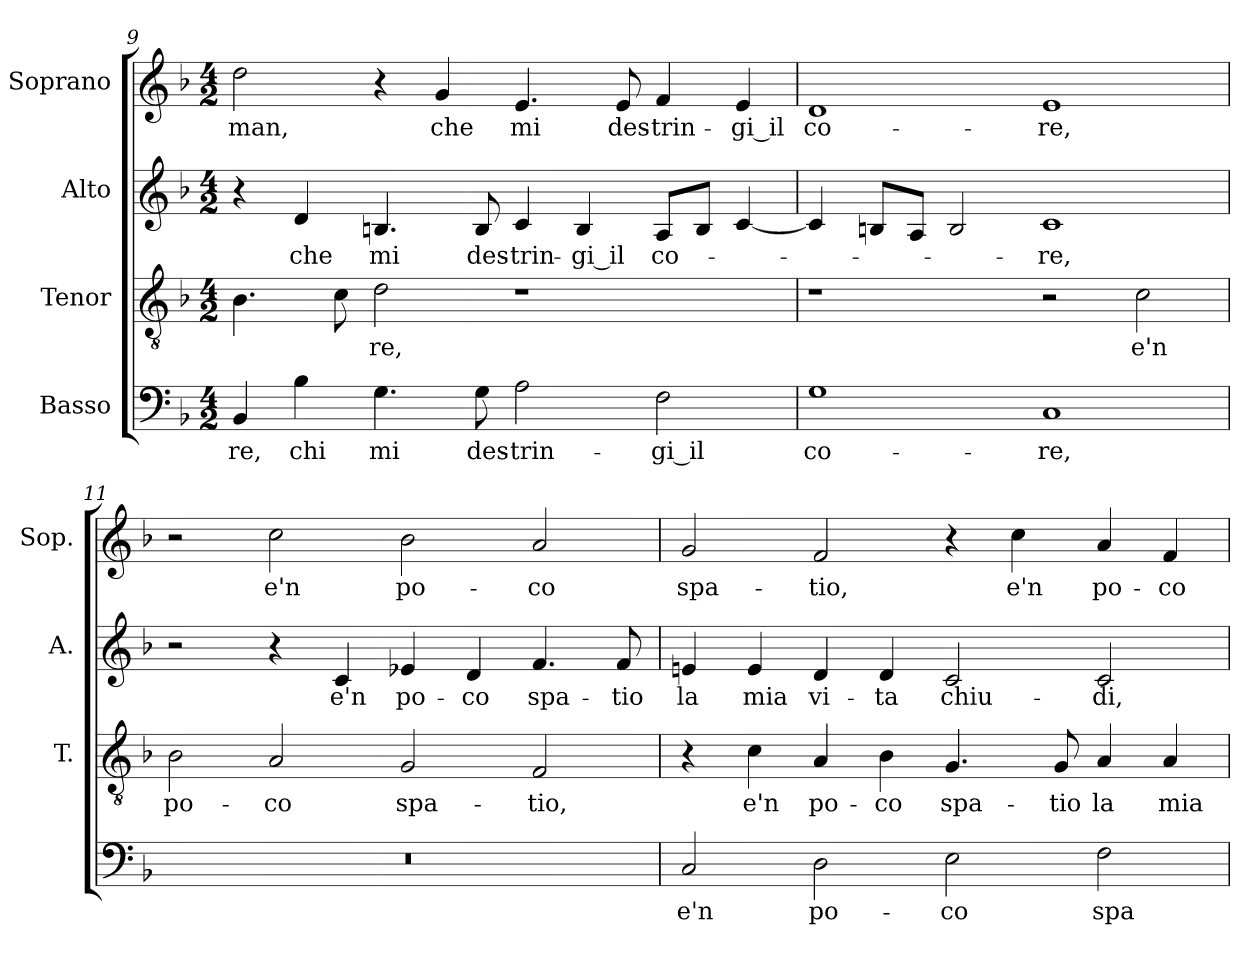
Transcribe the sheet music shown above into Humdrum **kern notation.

**kern	**text	**kern	**text	**kern	**text	**kern	**text
*part4	*part4	*part3	*part3	*part2	*part2	*part1	*part1
*staff4	*staff4	*staff3	*staff3	*staff2	*staff2	*staff1	*staff1
*I"Basso	*	*I"Tenor	*	*I"Alto	*	*I"Soprano	*
*	*	*I'T.	*	*I'A.	*	*I'Sop.	*
!!LO:LB:g=z
*clefF4	*	*clefGv2	*	*clefG2	*	*clefG2	*
*	*	*ITrd7c12	*	*	*	*	*
*k[b-]	*	*k[b-]	*	*k[b-]	*	*k[b-]	*
*F:	*	*F:	*	*F:	*	*F:	*
*M4/2	*	*M4/2	*	*M4/2	*	*M4/2	*
=9	=9	=9	=9	=9	=9	=9	=9
!	!LO:LY:b:color=#000000	!	!	!	!	!	!
!	!	!	!	!	!	!	!LO:LY:b:color=#000000
4BB-i/	-re,	4.BB-i\	.	4r	.	2ddi\	man,
!	!LO:LY:b:color=#000000	!	!	!	!	!	!
!	!	!	!	!	!LO:LY:b:color=#000000	!	!
4B-i\	chi	.	.	4di/	che	.	.
.	.	8Ci\	.	.	.	.	.
!	!LO:LY:b:color=#000000	!	!	!	!	!	!
!	!	!	!LO:LY:b:color=#000000	!	!	!	!
!	!	!	!	!	!LO:LY:b:color=#000000	!	!
4.Gi\	mi	2Di\	-re,	4.Bni/	mi	4r	.
!	!	!	!	!	!	!	!LO:LY:b:color=#000000
.	.	.	.	.	.	4gi/	che
!	!LO:LY:b:color=#000000	!	!	!	!	!	!
!	!	!	!	!	!LO:LY:b:color=#000000	!	!
8Gi\	des-	.	.	8Bi/	des-	.	.
!	!LO:LY:b:color=#000000	!	!	!	!	!	!
!	!	!	!	!	!LO:LY:b:color=#000000	!	!
!	!	!	!	!	!	!	!LO:LY:b:color=#000000
2Ai\	-trin-	1r	.	4ci/	-trin-	4.ei/	mi
!	!	!	!	!	!LO:LY:b:color=#000000	!	!
.	.	.	.	4Bi/	-gi_il	.	.
!	!	!	!	!	!	!	!LO:LY:b:color=#000000
.	.	.	.	.	.	8ei/	des-
!	!LO:LY:b:color=#000000	!	!	!	!	!	!
!	!	!	!	!	!LO:LY:b:color=#000000	!	!
!	!	!	!	!	!	!	!LO:LY:b:color=#000000
2Fi\	-gi_il	.	.	8Ai/L	co-	4fi/	-trin-
.	.	.	.	8Bi/J	.	.	.
!	!	!	!	!	!	!	!LO:LY:b:color=#000000
.	.	.	.	[<4ci/	.	4ei/	-gi_il
=10	=10	=10	=10	=10	=10	=10	=10
!	!LO:LY:b:color=#000000	!	!	!	!	!	!
!	!	!	!	!	!	!	!LO:LY:b:color=#000000
1Gi	co-	1r	.	4ci/]	.	1di	co-
.	.	.	.	8Bni/L	.	.	.
.	.	.	.	8Ai/J	.	.	.
.	.	.	.	2Bi/	.	.	.
!	!LO:LY:b:color=#000000	!	!	!	!	!	!
!	!	!	!	!	!LO:LY:b:color=#000000	!	!
!	!	!	!	!	!	!	!LO:LY:b:color=#000000
1Ci	-re,	2r	.	1ci	-re,	1ei	-re,
!	!	!	!LO:LY:b:color=#000000	!	!	!	!
.	.	2Ci\	e'n	.	.	.	.
=11	=11	=11	=11	=11	=11	=11	=11
!LO:N:vis=1	!	!	!	!	!	!	!
!	!	!	!LO:LY:b:color=#000000	!	!	!	!
0r	.	2BB-i\	po-	2r	.	2r	.
!	!	!	!LO:LY:b:color=#000000	!	!	!	!
!	!	!	!	!	!	!	!LO:LY:b:color=#000000
.	.	2AAi/	-co	4r	.	2cci\	e'n
!	!	!	!	!	!LO:LY:b:color=#000000	!	!
.	.	.	.	4ci/	e'n	.	.
!	!	!	!LO:LY:b:color=#000000	!	!	!	!
!	!	!	!	!	!LO:LY:b:color=#000000	!	!
!	!	!	!	!	!	!	!LO:LY:b:color=#000000
.	.	2GGi/	spa-	4e-Xi/	po-	2b-i\	po-
!	!	!	!	!	!LO:LY:b:color=#000000	!	!
.	.	.	.	4di/	-co	.	.
!	!	!	!LO:LY:b:color=#000000	!	!	!	!
!	!	!	!	!	!LO:LY:b:color=#000000	!	!
!	!	!	!	!	!	!	!LO:LY:b:color=#000000
.	.	2FFi/	-tio,	4.fi/	spa-	2ai/	-co
!	!	!	!	!	!LO:LY:b:color=#000000	!	!
.	.	.	.	8fi/	-tio	.	.
=12	=12	=12	=12	=12	=12	=12	=12
!	!LO:LY:b:color=#000000	!	!	!	!	!	!
!	!	!	!	!	!LO:LY:b:color=#000000	!	!
!	!	!	!	!	!	!	!LO:LY:b:color=#000000
2Ci/	e'n	4r	.	4eni/	la	2gi/	spa-
!	!	!	!LO:LY:b:color=#000000	!	!	!	!
!	!	!	!	!	!LO:LY:b:color=#000000	!	!
.	.	4Ci\	e'n	4ei/	mia	.	.
!	!LO:LY:b:color=#000000	!	!	!	!	!	!
!	!	!	!LO:LY:b:color=#000000	!	!	!	!
!	!	!	!	!	!LO:LY:b:color=#000000	!	!
!	!	!	!	!	!	!	!LO:LY:b:color=#000000
2Di\	po-	4AAi/	po-	4di/	vi-	2fi/	-tio,
!	!	!	!LO:LY:b:color=#000000	!	!	!	!
!	!	!	!	!	!LO:LY:b:color=#000000	!	!
.	.	4BB-i\	-co	4di/	-ta	.	.
!	!LO:LY:b:color=#000000	!	!	!	!	!	!
!	!	!	!LO:LY:b:color=#000000	!	!	!	!
!	!	!	!	!	!LO:LY:b:color=#000000	!	!
2Ei\	-co	4.GGi/	spa-	2ci/	chiu-	4r	.
!	!	!	!	!	!	!	!LO:LY:b:color=#000000
.	.	.	.	.	.	4cci\	e'n
!	!	!	!LO:LY:b:color=#000000	!	!	!	!
.	.	8GGi/	-tio	.	.	.	.
!	!LO:LY:b:color=#000000	!	!	!	!	!	!
!	!	!	!LO:LY:b:color=#000000	!	!	!	!
!	!	!	!	!	!LO:LY:b:color=#000000	!	!
!	!	!	!	!	!	!	!LO:LY:b:color=#000000
2Fi\	spa-	4AAi/	la	2ci/	-di,	4ai/	po-
!	!	!	!LO:LY:b:color=#000000	!	!	!	!
!	!	!	!	!	!	!	!LO:LY:b:color=#000000
.	.	4AAi/	mia	.	.	4fi/	-co
=	=	=	=	=	=	=	=
*-	*-	*-	*-	*-	*-	*-	*-
